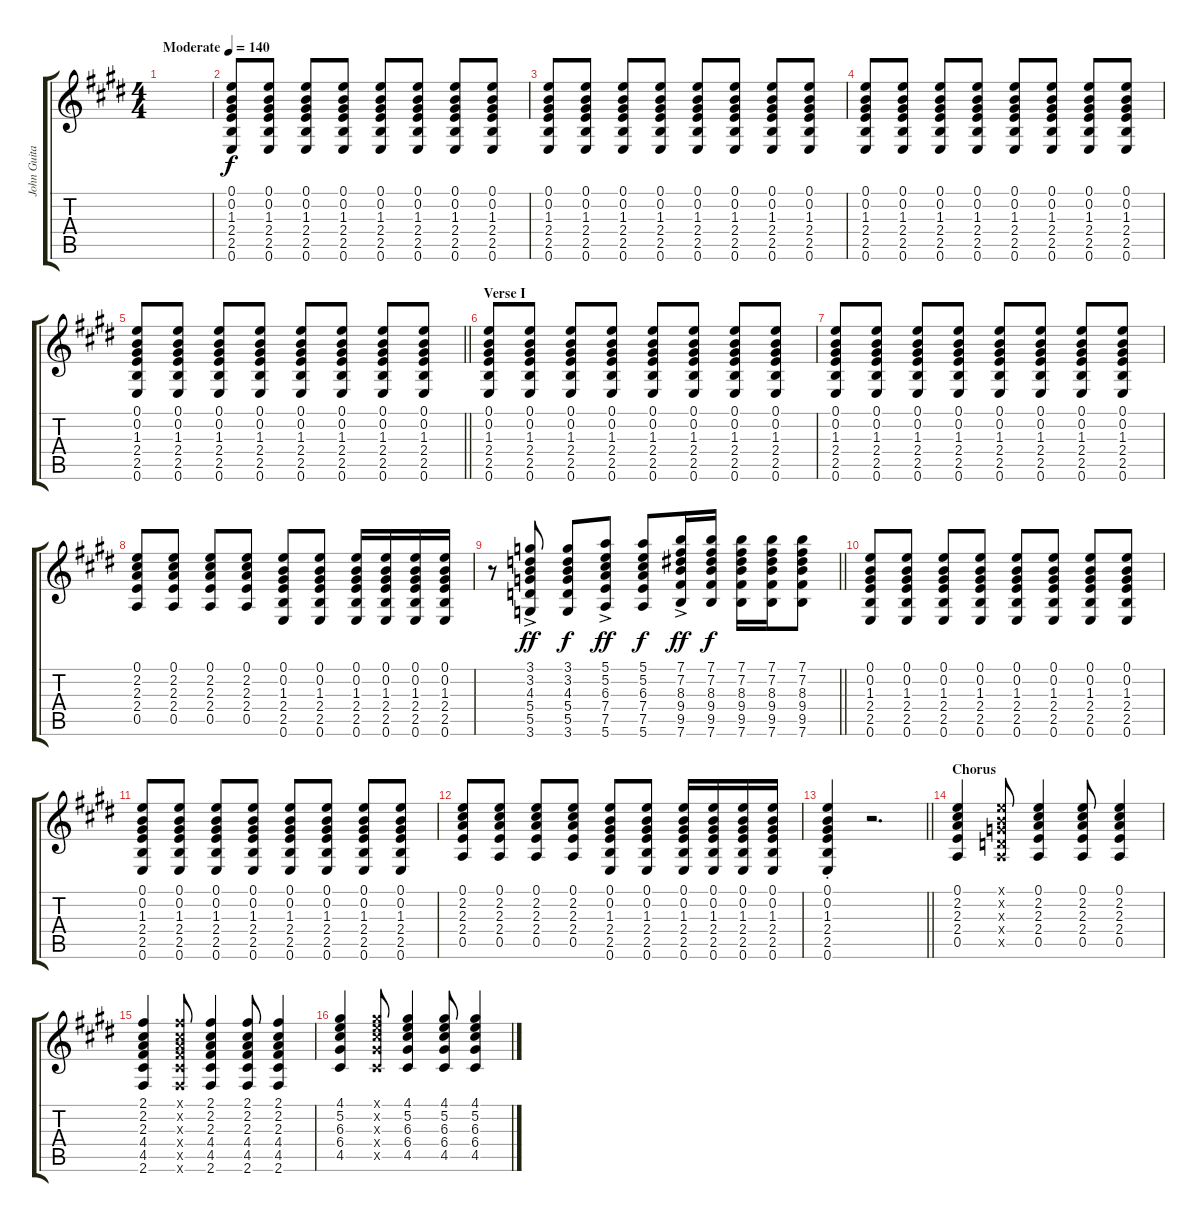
\track ("John Guitar" "John Guita") {instrument electricguitarclean}
\staff {score tabs}
\tuning (E4 B3 G3 D3 A2 E2) {hide}
\ts (4 4)
\tempo (140 "Moderate")
\clef g2
\ks e
|
(0.1 0.2 1.3 2.4 2.5 0.6).8 (0.1 0.2 1.3 2.4 2.5 0.6).8 (0.1 0.2 1.3 2.4 2.5 0.6).8 (0.1 0.2 1.3 2.4 2.5 0.6).8 (0.1 0.2 1.3 2.4 2.5 0.6).8 (0.1 0.2 1.3 2.4 2.5 0.6).8 (0.1 0.2 1.3 2.4 2.5 0.6).8 (0.1 0.2 1.3 2.4 2.5 0.6).8 |
(0.1 0.2 1.3 2.4 2.5 0.6).8 (0.1 0.2 1.3 2.4 2.5 0.6).8 (0.1 0.2 1.3 2.4 2.5 0.6).8 (0.1 0.2 1.3 2.4 2.5 0.6).8 (0.1 0.2 1.3 2.4 2.5 0.6).8 (0.1 0.2 1.3 2.4 2.5 0.6).8 (0.1 0.2 1.3 2.4 2.5 0.6).8 (0.1 0.2 1.3 2.4 2.5 0.6).8 |
(0.1 0.2 1.3 2.4 2.5 0.6).8 (0.1 0.2 1.3 2.4 2.5 0.6).8 (0.1 0.2 1.3 2.4 2.5 0.6).8 (0.1 0.2 1.3 2.4 2.5 0.6).8 (0.1 0.2 1.3 2.4 2.5 0.6).8 (0.1 0.2 1.3 2.4 2.5 0.6).8 (0.1 0.2 1.3 2.4 2.5 0.6).8 (0.1 0.2 1.3 2.4 2.5 0.6).8 |
\barLineRight lightlight
(0.1 0.2 1.3 2.4 2.5 0.6).8 (0.1 0.2 1.3 2.4 2.5 0.6).8 (0.1 0.2 1.3 2.4 2.5 0.6).8 (0.1 0.2 1.3 2.4 2.5 0.6).8 (0.1 0.2 1.3 2.4 2.5 0.6).8 (0.1 0.2 1.3 2.4 2.5 0.6).8 (0.1 0.2 1.3 2.4 2.5 0.6).8 (0.1 0.2 1.3 2.4 2.5 0.6).8 |
\section ("" "Verse I")
(0.1 0.2 1.3 2.4 2.5 0.6).8 (0.1 0.2 1.3 2.4 2.5 0.6).8 (0.1 0.2 1.3 2.4 2.5 0.6).8 (0.1 0.2 1.3 2.4 2.5 0.6).8 (0.1 0.2 1.3 2.4 2.5 0.6).8 (0.1 0.2 1.3 2.4 2.5 0.6).8 (0.1 0.2 1.3 2.4 2.5 0.6).8 (0.1 0.2 1.3 2.4 2.5 0.6).8 |
(0.1 0.2 1.3 2.4 2.5 0.6).8 (0.1 0.2 1.3 2.4 2.5 0.6).8 (0.1 0.2 1.3 2.4 2.5 0.6).8 (0.1 0.2 1.3 2.4 2.5 0.6).8 (0.1 0.2 1.3 2.4 2.5 0.6).8 (0.1 0.2 1.3 2.4 2.5 0.6).8 (0.1 0.2 1.3 2.4 2.5 0.6).8 (0.1 0.2 1.3 2.4 2.5 0.6).8 |
(0.1 2.2 2.3 2.4 0.5).8 (0.1 2.2 2.3 2.4 0.5).8 (0.1 2.2 2.3 2.4 0.5).8 (0.1 2.2 2.3 2.4 0.5).8 (0.1 0.2 1.3 2.4 2.5 0.6).8 (0.1 0.2 1.3 2.4 2.5 0.6).8 (0.1 0.2 1.3 2.4 2.5 0.6).16 (0.1 0.2 1.3 2.4 2.5 0.6).16 (0.1 0.2 1.3 2.4 2.5 0.6).16 (0.1 0.2 1.3 2.4 2.5 0.6).16 |
\barLineRight lightlight
r.8 (3.1{ac} 3.2{ac} 4.3{ac} 5.4{ac} 5.5{ac} 3.6{ac}).8{dy ff} (3.1 3.2 4.3 5.4 5.5 3.6).8{dy f} (5.1{ac} 5.2{ac} 6.3{ac} 7.4{ac} 7.5{ac} 5.6{ac}).8{dy ff} (5.1 5.2 6.3 7.4 7.5 5.6).8{dy f} (7.1{ac} 7.2{ac} 8.3{ac} 9.4{ac} 9.5{ac} 7.6{ac}).16{dy ff} (7.1 7.2 8.3 9.4 9.5 7.6).16{dy f} (7.1 7.2 8.3 9.4 9.5 7.6).16 (7.1 7.2 8.3 9.4 9.5 7.6).16 (7.1 7.2 8.3 9.4 9.5 7.6).8 |
(0.1 0.2 1.3 2.4 2.5 0.6).8 (0.1 0.2 1.3 2.4 2.5 0.6).8 (0.1 0.2 1.3 2.4 2.5 0.6).8 (0.1 0.2 1.3 2.4 2.5 0.6).8 (0.1 0.2 1.3 2.4 2.5 0.6).8 (0.1 0.2 1.3 2.4 2.5 0.6).8 (0.1 0.2 1.3 2.4 2.5 0.6).8 (0.1 0.2 1.3 2.4 2.5 0.6).8 |
(0.1 0.2 1.3 2.4 2.5 0.6).8 (0.1 0.2 1.3 2.4 2.5 0.6).8 (0.1 0.2 1.3 2.4 2.5 0.6).8 (0.1 0.2 1.3 2.4 2.5 0.6).8 (0.1 0.2 1.3 2.4 2.5 0.6).8 (0.1 0.2 1.3 2.4 2.5 0.6).8 (0.1 0.2 1.3 2.4 2.5 0.6).8 (0.1 0.2 1.3 2.4 2.5 0.6).8 |
(0.1 2.2 2.3 2.4 0.5).8 (0.1 2.2 2.3 2.4 0.5).8 (0.1 2.2 2.3 2.4 0.5).8 (0.1 2.2 2.3 2.4 0.5).8 (0.1 0.2 1.3 2.4 2.5 0.6).8 (0.1 0.2 1.3 2.4 2.5 0.6).8 (0.1 0.2 1.3 2.4 2.5 0.6).16 (0.1 0.2 1.3 2.4 2.5 0.6).16 (0.1 0.2 1.3 2.4 2.5 0.6).16 (0.1 0.2 1.3 2.4 2.5 0.6).16 |
\barLineRight lightlight
(0.1{st} 0.2{st} 1.3{st} 2.4{st} 2.5{st} 0.6{st}).4 r.2{d} |
\section ("" "Chorus")
(0.1 2.2 2.3 2.4 0.5).4 (0.1{x} 0.2{x} 0.3{x} 0.4{x} 0.5{x}).8 (0.1 2.2 2.3 2.4 0.5).4 (0.1 2.2 2.3 2.4 0.5).8 (0.1 2.2 2.3 2.4 0.5).4 |
(2.1 2.2 2.3 4.4 4.5 2.6).4 (2.1{x} 2.2{x} 2.3{x} 4.4{x} 4.5{x} 2.6{x}).8 (2.1 2.2 2.3 4.4 4.5 2.6).4 (2.1 2.2 2.3 4.4 4.5 2.6).8 (2.1 2.2 2.3 4.4 4.5 2.6).4 |
(4.1 5.2 6.3 6.4 4.5).4 (4.1{x} 5.2{x} 6.3{x} 6.4{x} 4.5{x}).8 (4.1 5.2 6.3 6.4 4.5).4 (4.1 5.2 6.3 6.4 4.5).8 (4.1 5.2 6.3 6.4 4.5).4
